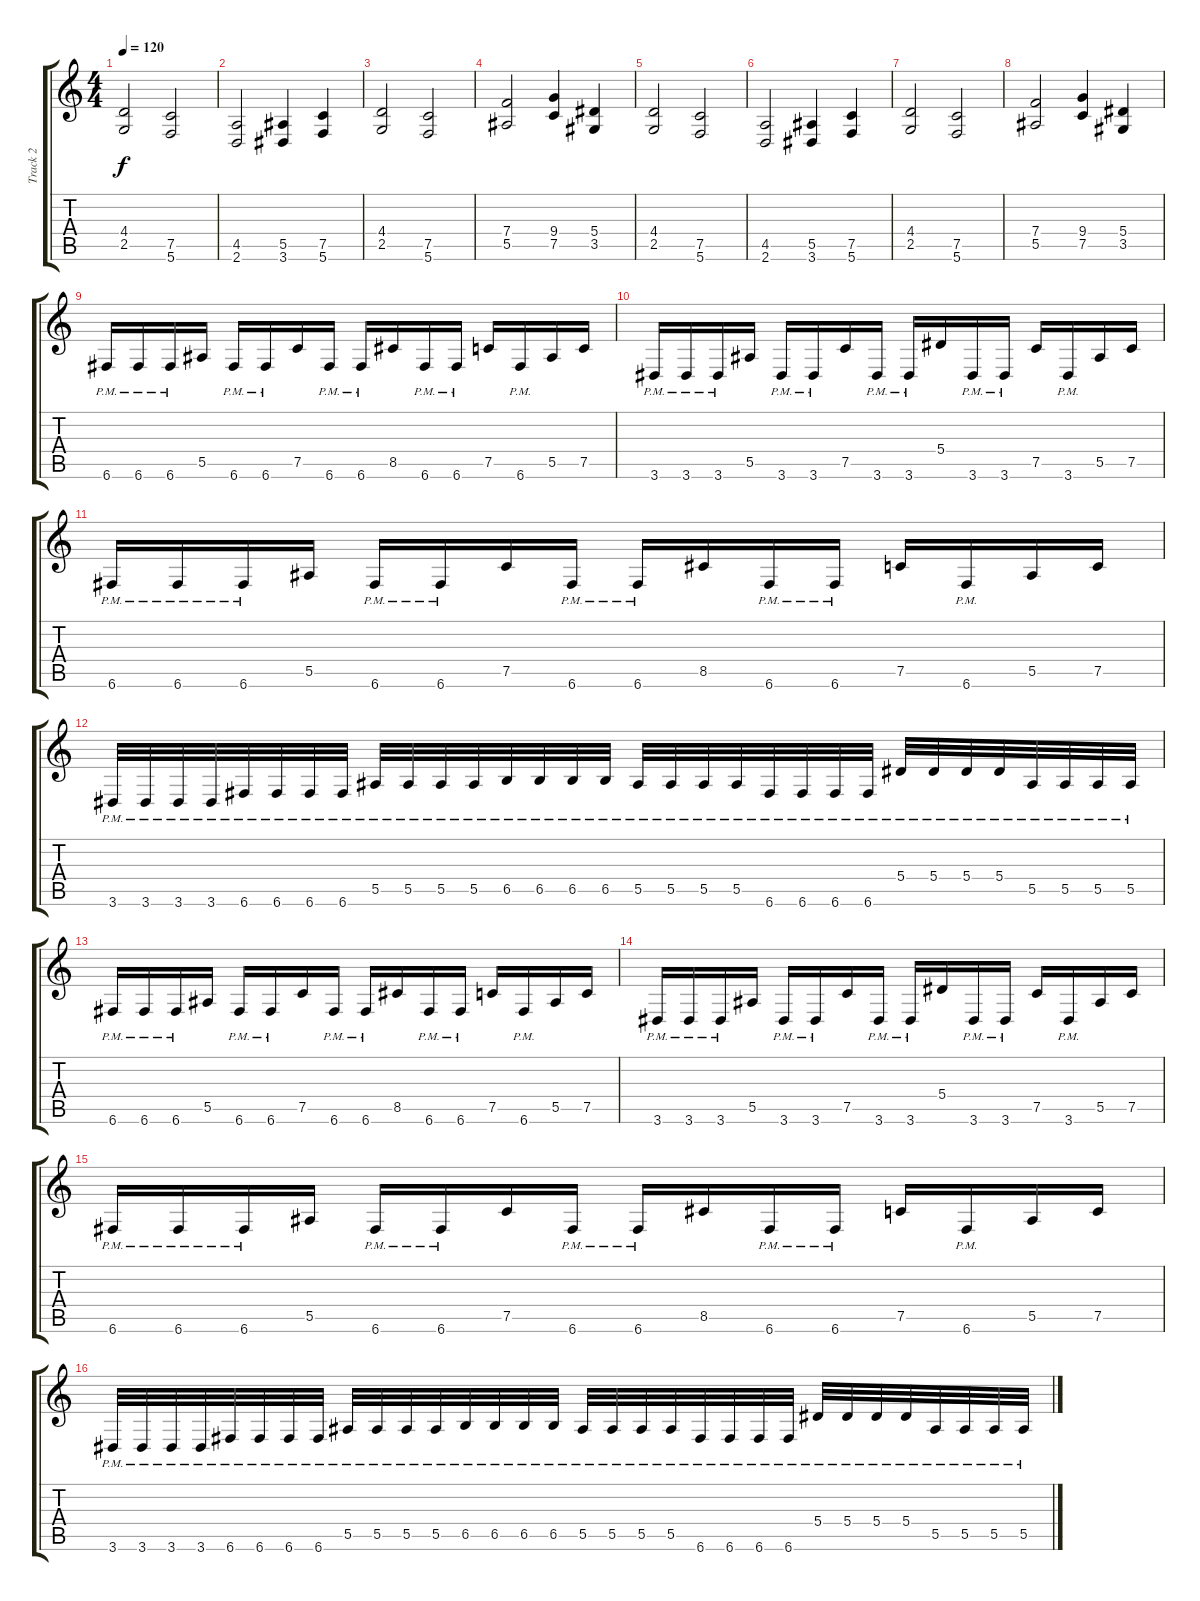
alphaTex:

\track ("Track 2" "Track 2") {instrument distortionguitar}
\staff {score tabs}
\tuning (C4 G3 Eb3 Bb2 F2 C2) {hide}
\ts (4 4)
\tempo 120
\clef g2
\ks c
(4.4 2.5).2{dy f} (7.5 5.6).2 |
(4.5 2.6).2 (5.5 3.6).4 (7.5 5.6).4 |
(4.4 2.5).2 (7.5 5.6).2 |
(7.4 5.5).2 (9.4 7.5).4 (5.4 3.5).4 |
(4.4 2.5).2 (7.5 5.6).2 |
(4.5 2.6).2 (5.5 3.6).4 (7.5 5.6).4 |
(4.4 2.5).2 (7.5 5.6).2 |
(7.4 5.5).2 (9.4 7.5).4 (5.4 3.5).4 |
6.6{pm}.16 6.6{pm}.16 6.6{pm}.16 5.5.16 6.6{pm}.16 6.6{pm}.16 7.5.16 6.6{pm}.16 6.6{pm}.16 8.5.16 6.6{pm}.16 6.6{pm}.16 7.5.16 6.6{pm}.16 5.5.16 7.5.16 |
3.6{pm}.16 3.6{pm}.16 3.6{pm}.16 5.5.16 3.6{pm}.16 3.6{pm}.16 7.5.16 3.6{pm}.16 3.6{pm}.16 5.4.16 3.6{pm}.16 3.6{pm}.16 7.5.16 3.6{pm}.16 5.5.16 7.5.16 |
6.6{pm}.16 6.6{pm}.16 6.6{pm}.16 5.5.16 6.6{pm}.16 6.6{pm}.16 7.5.16 6.6{pm}.16 6.6{pm}.16 8.5.16 6.6{pm}.16 6.6{pm}.16 7.5.16 6.6{pm}.16 5.5.16 7.5.16 |
3.6{pm}.32 3.6{pm}.32 3.6{pm}.32 3.6{pm}.32 6.6{pm}.32 6.6{pm}.32 6.6{pm}.32 6.6{pm}.32 5.5{pm}.32 5.5{pm}.32 5.5{pm}.32 5.5{pm}.32 6.5{pm}.32 6.5{pm}.32 6.5{pm}.32 6.5{pm}.32 5.5{pm}.32 5.5{pm}.32 5.5{pm}.32 5.5{pm}.32 6.6{pm}.32 6.6{pm}.32 6.6{pm}.32 6.6{pm}.32 5.4{pm}.32 5.4{pm}.32 5.4{pm}.32 5.4{pm}.32 5.5{pm}.32 5.5{pm}.32 5.5{pm}.32 5.5{pm}.32 |
6.6{pm}.16 6.6{pm}.16 6.6{pm}.16 5.5.16 6.6{pm}.16 6.6{pm}.16 7.5.16 6.6{pm}.16 6.6{pm}.16 8.5.16 6.6{pm}.16 6.6{pm}.16 7.5.16 6.6{pm}.16 5.5.16 7.5.16 |
3.6{pm}.16 3.6{pm}.16 3.6{pm}.16 5.5.16 3.6{pm}.16 3.6{pm}.16 7.5.16 3.6{pm}.16 3.6{pm}.16 5.4.16 3.6{pm}.16 3.6{pm}.16 7.5.16 3.6{pm}.16 5.5.16 7.5.16 |
6.6{pm}.16 6.6{pm}.16 6.6{pm}.16 5.5.16 6.6{pm}.16 6.6{pm}.16 7.5.16 6.6{pm}.16 6.6{pm}.16 8.5.16 6.6{pm}.16 6.6{pm}.16 7.5.16 6.6{pm}.16 5.5.16 7.5.16 |
3.6{pm}.32 3.6{pm}.32 3.6{pm}.32 3.6{pm}.32 6.6{pm}.32 6.6{pm}.32 6.6{pm}.32 6.6{pm}.32 5.5{pm}.32 5.5{pm}.32 5.5{pm}.32 5.5{pm}.32 6.5{pm}.32 6.5{pm}.32 6.5{pm}.32 6.5{pm}.32 5.5{pm}.32 5.5{pm}.32 5.5{pm}.32 5.5{pm}.32 6.6{pm}.32 6.6{pm}.32 6.6{pm}.32 6.6{pm}.32 5.4{pm}.32 5.4{pm}.32 5.4{pm}.32 5.4{pm}.32 5.5{pm}.32 5.5{pm}.32 5.5{pm}.32 5.5{pm}.32
